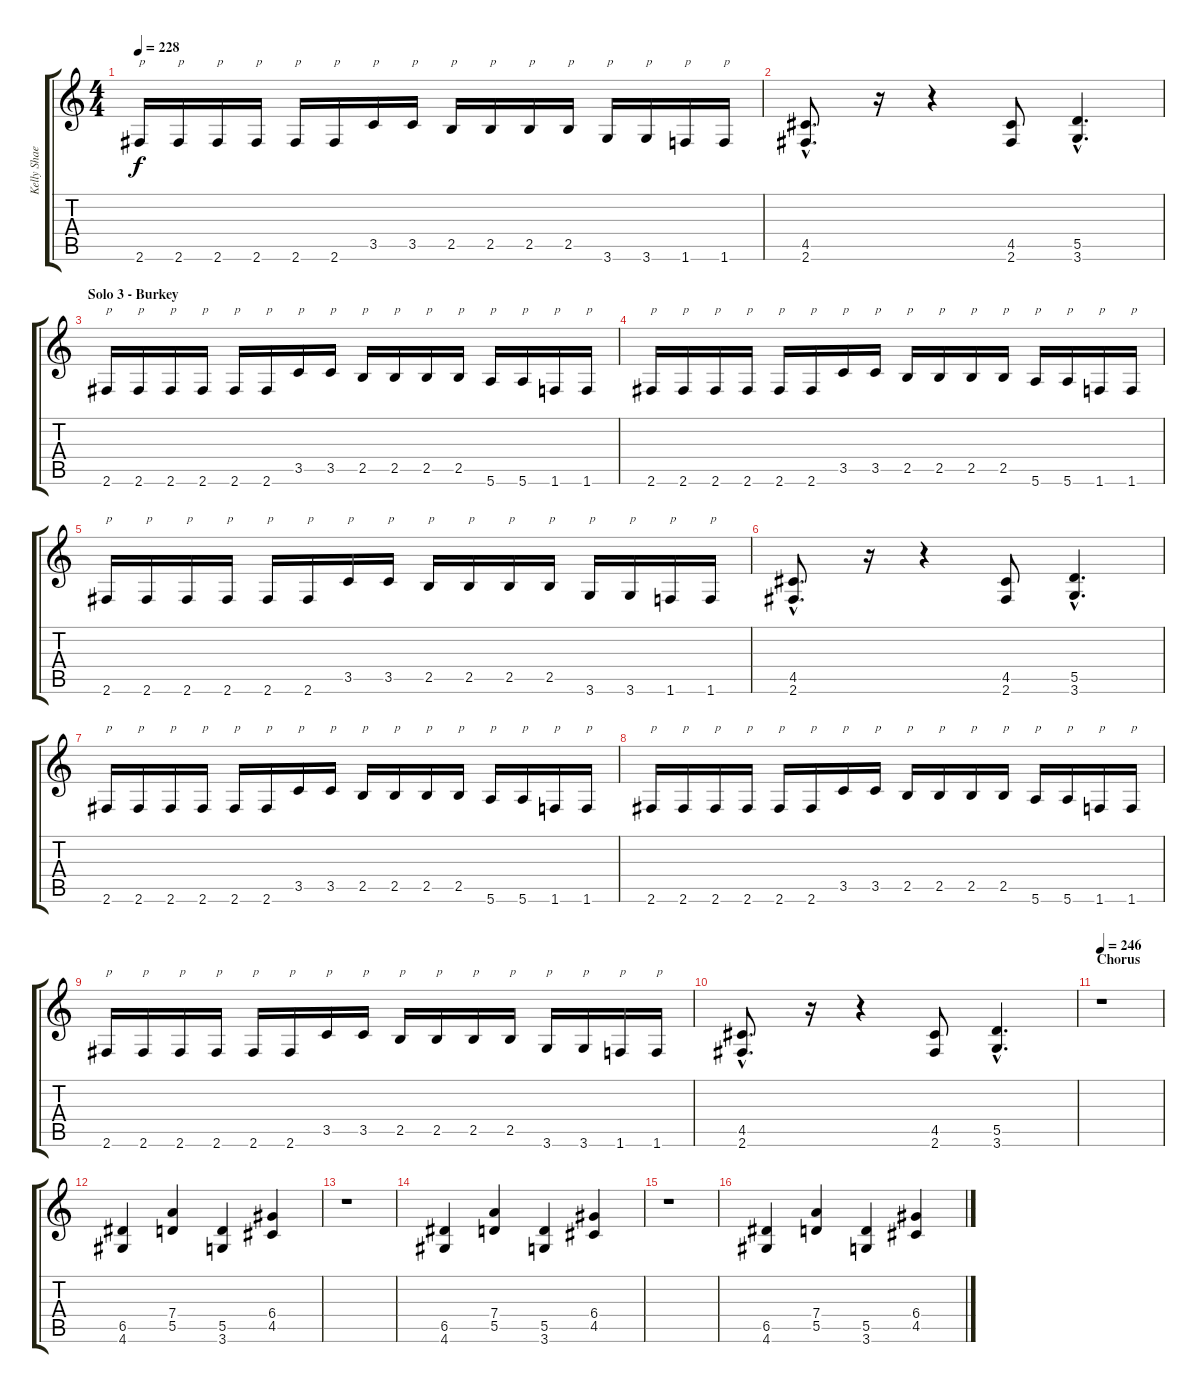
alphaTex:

\track ("Kelly Shaefer" "Kelly Shae") {instrument distortionguitar}
\staff {score tabs}
\tuning (E4 B3 G3 D3 A2 E2) {hide}
\ts (4 4)
\tempo 228
\clef g2
\ks c
2.6.16{txt "p" dy f} 2.6.16{txt "p"} 2.6.16{txt "p"} 2.6.16{txt "p"} 2.6.16{txt "p"} 2.6.16{txt "p"} 3.5.16{txt "p"} 3.5.16{txt "p"} 2.5.16{txt "p"} 2.5.16{txt "p"} 2.5.16{txt "p"} 2.5.16{txt "p"} 3.6.16{txt "p"} 3.6.16{txt "p"} 1.6.16{txt "p"} 1.6.16{txt "p"} |
(4.5{hac} 2.6{hac}).8{d} r.16 r.4 (4.5 2.6).8 (5.5{hac} 3.6{hac}).4{d} |
\section ("" "Solo 3 - Burkey")
2.6.16{txt "p"} 2.6.16{txt "p"} 2.6.16{txt "p"} 2.6.16{txt "p"} 2.6.16{txt "p"} 2.6.16{txt "p"} 3.5.16{txt "p"} 3.5.16{txt "p"} 2.5.16{txt "p"} 2.5.16{txt "p"} 2.5.16{txt "p"} 2.5.16{txt "p"} 5.6.16{txt "p"} 5.6.16{txt "p"} 1.6.16{txt "p"} 1.6.16{txt "p"} |
2.6.16{txt "p"} 2.6.16{txt "p"} 2.6.16{txt "p"} 2.6.16{txt "p"} 2.6.16{txt "p"} 2.6.16{txt "p"} 3.5.16{txt "p"} 3.5.16{txt "p"} 2.5.16{txt "p"} 2.5.16{txt "p"} 2.5.16{txt "p"} 2.5.16{txt "p"} 5.6.16{txt "p"} 5.6.16{txt "p"} 1.6.16{txt "p"} 1.6.16{txt "p"} |
2.6.16{txt "p"} 2.6.16{txt "p"} 2.6.16{txt "p"} 2.6.16{txt "p"} 2.6.16{txt "p"} 2.6.16{txt "p"} 3.5.16{txt "p"} 3.5.16{txt "p"} 2.5.16{txt "p"} 2.5.16{txt "p"} 2.5.16{txt "p"} 2.5.16{txt "p"} 3.6.16{txt "p"} 3.6.16{txt "p"} 1.6.16{txt "p"} 1.6.16{txt "p"} |
(4.5{hac} 2.6{hac}).8{d} r.16 r.4 (4.5 2.6).8 (5.5{hac} 3.6{hac}).4{d} |
2.6.16{txt "p"} 2.6.16{txt "p"} 2.6.16{txt "p"} 2.6.16{txt "p"} 2.6.16{txt "p"} 2.6.16{txt "p"} 3.5.16{txt "p"} 3.5.16{txt "p"} 2.5.16{txt "p"} 2.5.16{txt "p"} 2.5.16{txt "p"} 2.5.16{txt "p"} 5.6.16{txt "p"} 5.6.16{txt "p"} 1.6.16{txt "p"} 1.6.16{txt "p"} |
2.6.16{txt "p"} 2.6.16{txt "p"} 2.6.16{txt "p"} 2.6.16{txt "p"} 2.6.16{txt "p"} 2.6.16{txt "p"} 3.5.16{txt "p"} 3.5.16{txt "p"} 2.5.16{txt "p"} 2.5.16{txt "p"} 2.5.16{txt "p"} 2.5.16{txt "p"} 5.6.16{txt "p"} 5.6.16{txt "p"} 1.6.16{txt "p"} 1.6.16{txt "p"} |
2.6.16{txt "p"} 2.6.16{txt "p"} 2.6.16{txt "p"} 2.6.16{txt "p"} 2.6.16{txt "p"} 2.6.16{txt "p"} 3.5.16{txt "p"} 3.5.16{txt "p"} 2.5.16{txt "p"} 2.5.16{txt "p"} 2.5.16{txt "p"} 2.5.16{txt "p"} 3.6.16{txt "p"} 3.6.16{txt "p"} 1.6.16{txt "p"} 1.6.16{txt "p"} |
(4.5{hac} 2.6{hac}).8{d} r.16 r.4 (4.5 2.6).8 (5.5{hac} 3.6{hac}).4{d} |
\section ("" "Chorus")
\tempo 246
r.1 |
(6.5 4.6).4 (7.4 5.5).4 (5.5 3.6).4 (6.4 4.5).4 |
r.1 |
(6.5 4.6).4 (7.4 5.5).4 (5.5 3.6).4 (6.4 4.5).4 |
r.1 |
(6.5 4.6).4 (7.4 5.5).4 (5.5 3.6).4 (6.4 4.5).4
